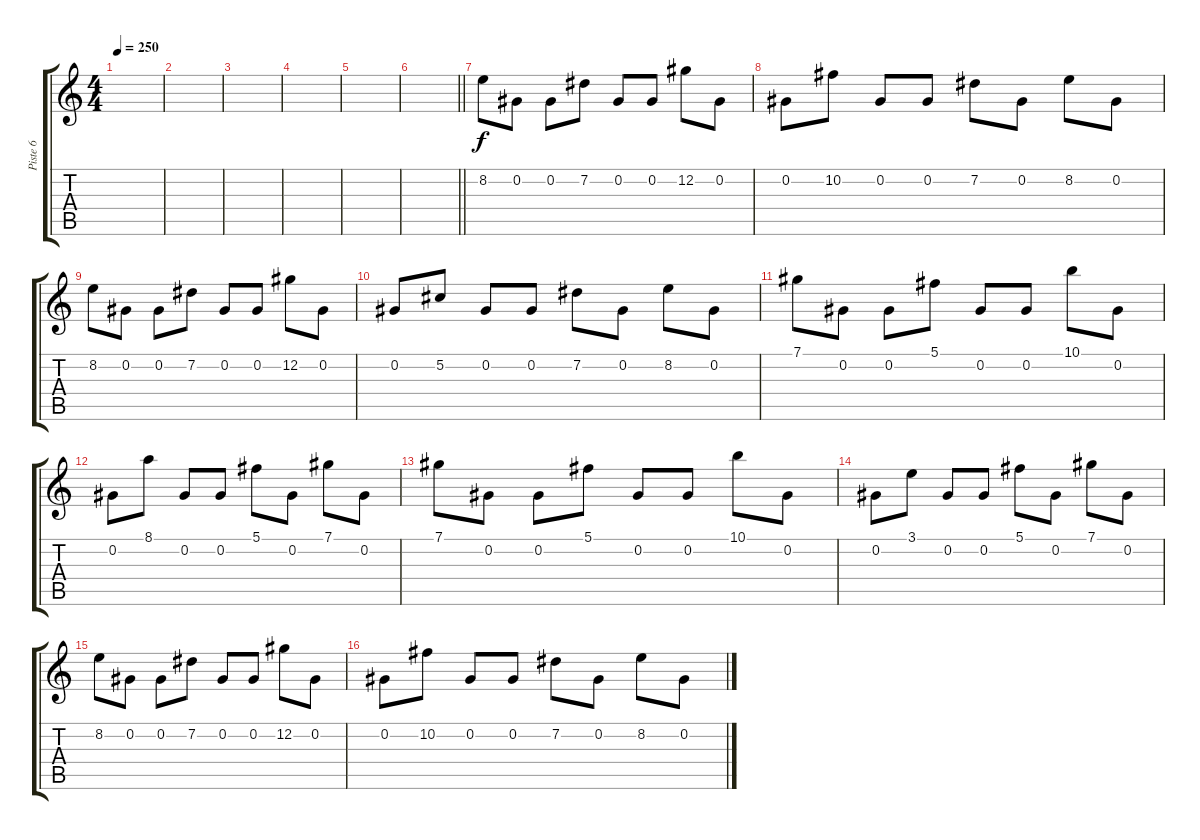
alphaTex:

\track ("Piste 6" "Piste 6") {instrument distortionguitar}
\staff {score tabs}
\tuning (Db4 Ab3 E3 B2 Gb2 Db2) {hide}
\ts (4 4)
\tempo 250
\clef g2
\ks c
|
|
|
|
|
\barLineRight lightlight
|
8.2.8{dy f} 0.2.8 0.2.8 7.2.8 0.2.8 0.2.8 12.2.8 0.2.8 |
0.2.8 10.2.8 0.2.8 0.2.8 7.2.8 0.2.8 8.2.8 0.2.8 |
8.2.8 0.2.8 0.2.8 7.2.8 0.2.8 0.2.8 12.2.8 0.2.8 |
0.2.8 5.2.8 0.2.8 0.2.8 7.2.8 0.2.8 8.2.8 0.2.8 |
7.1.8 0.2.8 0.2.8 5.1.8 0.2.8 0.2.8 10.1.8 0.2.8 |
0.2.8 8.1.8 0.2.8 0.2.8 5.1.8 0.2.8 7.1.8 0.2.8 |
7.1.8 0.2.8 0.2.8 5.1.8 0.2.8 0.2.8 10.1.8 0.2.8 |
0.2.8 3.1.8 0.2.8 0.2.8 5.1.8 0.2.8 7.1.8 0.2.8 |
8.2.8 0.2.8 0.2.8 7.2.8 0.2.8 0.2.8 12.2.8 0.2.8 |
0.2.8 10.2.8 0.2.8 0.2.8 7.2.8 0.2.8 8.2.8 0.2.8
